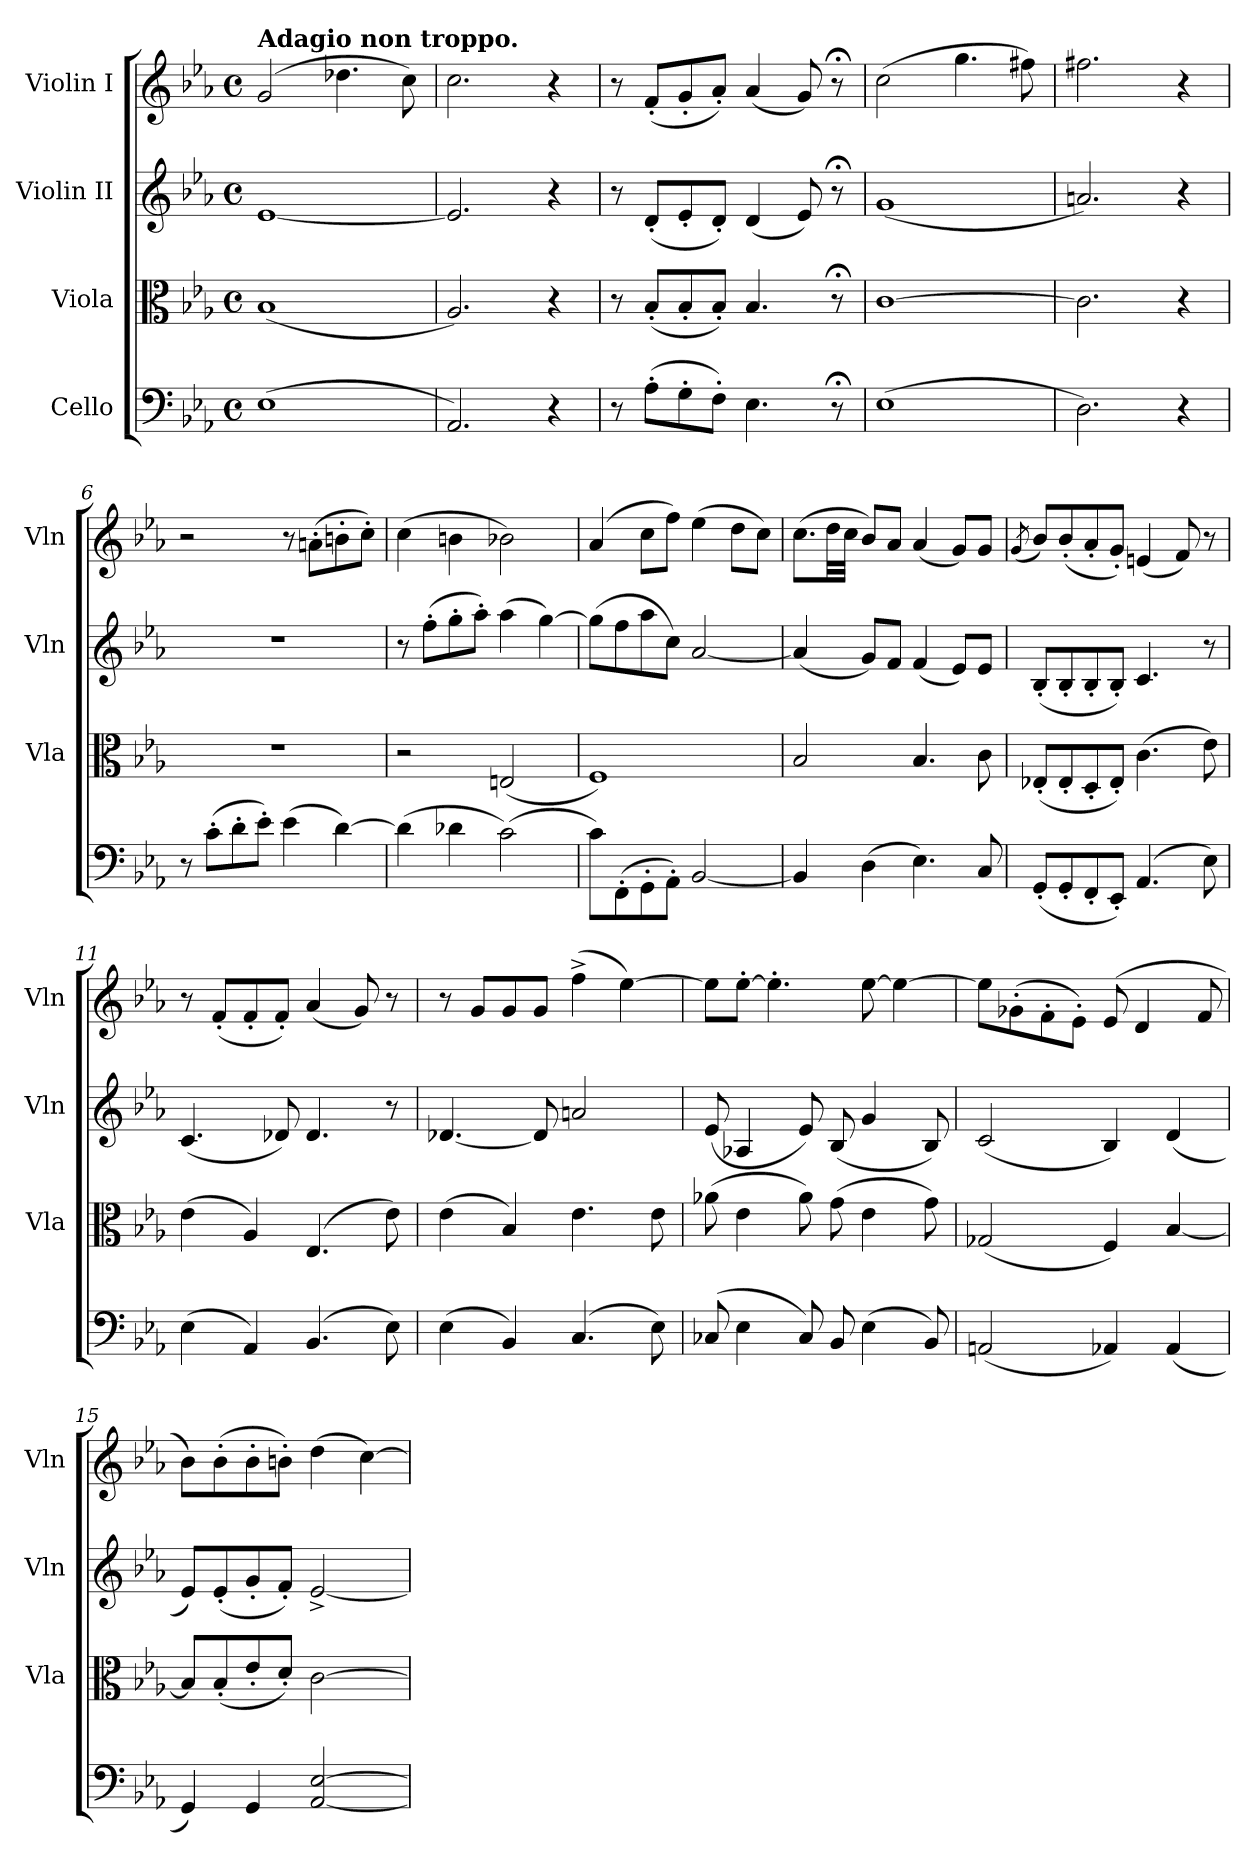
**kern	**kern	**kern	**kern
*part4	*part3	*part2	*part1
*staff4	*staff3	*staff2	*staff1
*I"Cello	*I"Viola	*I"Violin II	*I"Violin I
*	*I'Vla	*I'Vln	*I'Vln
*clefF4	*clefC3	*clefG2	*clefG2
*k[b-e-a-]	*k[b-e-a-]	*k[b-e-a-]	*k[b-e-a-]
*M4/4	*M4/4	*M4/4	*M4/4
*met(c)	*met(c)	*met(c)	*met(c)
=1	=1	=1	=1
!	!	!	!LO:TX:a:B:t=Adagio non troppo.
(>1E-	(<1B-	[1e-	(>2g/
.	.	.	4.dd-X\
.	.	.	8cc\)
=2	=2	=2	=2
2.AA-/)	2.A-/)	2.e-/]	2.cc\
4r	4r	4r	4r
=3	=3	=3	=3
8r	8r	8r	8r
(>8A-'\L	(<8B-'/L	(<8d'/L	(<8f'/L
8G'\	8B-'/	8e-'/	8g'/
8F'\J)	8B-'/J)	8d'/J)	8a-'/J)
4.E-\	4.B-/	(<4d/	(<4a-/
.	.	8e-/)	8g/)
8r;<	8r;<	8r;<	8r;<
=4	=4	=4	=4
(>1E-	[1c	(<1g	(>2cc\
.	.	.	4.gg\
.	.	.	8ff#X\)
=5	=5	=5	=5
2.D\)	2.c\]	2.an/)	2.ff#X\
4r	4r	4r	4r
=6	=6	=6	=6
8r	1r	1r	2r
(>8c'\L	.	.	.
8d'\	.	.	.
8e-'\J)	.	.	.
(>4e-\	.	.	8r
.	.	.	(>8an'\L
[4d\)	.	.	8bn'\
.	.	.	8cc'\J)
=7	=7	=7	=7
(>4d\]	2r	8r	(>4cc\
.	.	(>8ff'\L	.
4d-X\	.	8gg'\	4bn\
.	.	8aa-'\J)	.
(>2c\)	(<2En/	(>4aa-\	2b-X\)
.	.	[4gg\)	.
=8	=8	=8	=8
8c\L)	1F)	(>8gg\L]	(>4a-/
(>8FF'\	.	8ff\	.
8GG'\	.	8aa-\	8cc\L
8AA-'\J)	.	8cc\J)	8ff\J)
[2BB-/	.	[2a-/	(>4ee-\
.	.	.	8dd\L
.	.	.	8cc\J)
=9	=9	=9	=9
4BB-/]	2B-/	(<4a-/]	(>8.cc\L
.	.	.	32dd\LL
.	.	.	32cc\JJJ
(>4D\	.	8g/L)	8b-/L)
.	.	8f/J	8a-/J
4.E-\)	4.B-/	(<4f/	(<4a-/
.	.	8e-/L)	8g/L)
8C/	8c\	8e-/J	8g/J
=10	=10	=10	=10
.	.	.	(<8qg/
(<8GG'/L	(<8E-X'/L	(<8B-'/L	8b-/L)
8GG'/	8E-'/	8B-'/	(<8b-'/
8FF'/	8D'/	8B-'/	8a-'/
8EE-'/J)	8E-'/J)	8B-'/J)	8g'/J)
(>4.AA-/	(>4.c\	4.c/	(<4en/
.	.	.	8f/)
8E-\)	8e-\)	8r	8r
=11	=11	=11	=11
(>4E-\	(>4e-\	(<4.c/	8r
.	.	.	(<8f'/L
4AA-/)	4A-/)	.	8f'/
.	.	8d-X/)	8f'/J)
(>4.BB-/	(>4.E-/	4.d-/	(<4a-/
.	.	.	8g/)
8E-\)	8e-\)	8r	8r
!!LO:LB:g=z
=12	=12	=12	=12
(>4E-\	(>4e-\	[4.d-X/	8r
.	.	.	8g/L
4BB-/)	4B-/)	.	8g/
.	.	8d-/]	8g/J
(>4.C/	4.e-\	2an/	(>4ff^\
.	.	.	[4ee-\)
8E-\)	8e-\	.	.
=13	=13	=13	=13
(>8C-X/	(>8a-X\	(<8e-/	8ee-\L]
4E-\	4e-\	4A-X/	[8ee-'\J
.	.	.	4.ee-'\]
8C-/)	8a-\)	8e-/)	.
8BB-/	(>8g\	(<8B-/	.
(>4E-\	4e-\	4g/	[8ee-\
.	.	.	4ee-\_
8BB-/)	8g\)	8B-/)	.
=14	=14	=14	=14
(<2AAn/	(<2G-X/	(<2c/	8ee-\L]
.	.	.	(>8g-X'\
.	.	.	8f'\
.	.	.	8e-'\J)
4AA-X/)	4F/)	4B-/)	(<8e-/
.	.	.	4d/
(<4AA-/	[4B-/	(<4d/	.
.	.	.	8f/
=15	=15	=15	=15
4GG/)	8B-/L]	8e-/L)	8b-\L)
.	(<8B-'/	(<8e-'/	(>8b-'\
4GG/	8e-'/	8g'/	8b-'\
.	8d'/J)	8f'/J)	8bn'\J)
[2AA-/ [2E-/	[2c\	[2e-^/	(>4dd\
.	.	.	[4cc\)
=	=	=	=
*-	*-	*-	*-
